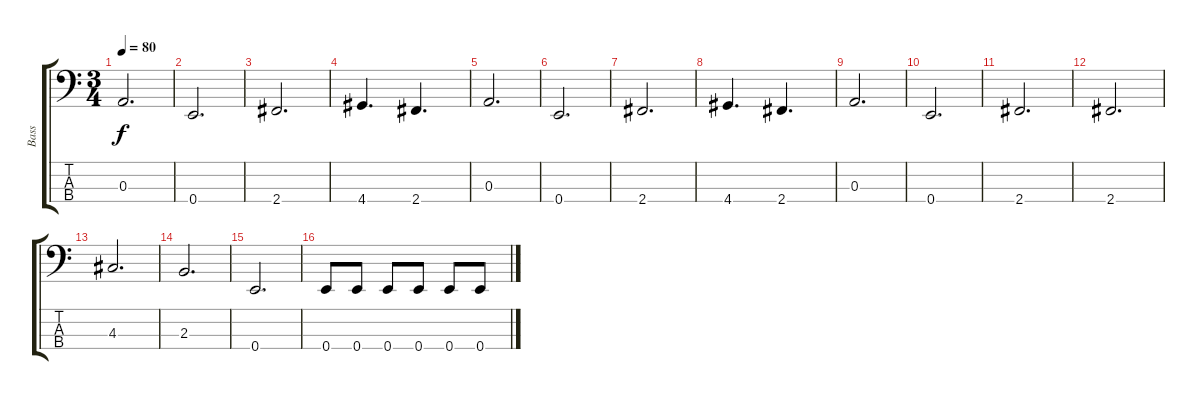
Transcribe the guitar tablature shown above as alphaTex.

\track ("Bass" "Bass") {instrument electricbassfinger}
\staff {score tabs}
\tuning (G2 D2 A1 E1) {hide}
\ts (3 4)
\tempo 80
\clef f4
\ks c
0.3.2{d dy f} |
0.4.2{d} |
2.4.2{d} |
4.4.4{d} 2.4.4{d} |
0.3.2{d} |
0.4.2{d} |
2.4.2{d} |
4.4.4{d} 2.4.4{d} |
0.3.2{d} |
0.4.2{d} |
2.4.2{d} |
2.4.2{d} |
4.3.2{d} |
2.3.2{d} |
0.4.2{d} |
0.4.8 0.4.8 0.4.8 0.4.8 0.4.8 0.4.8
